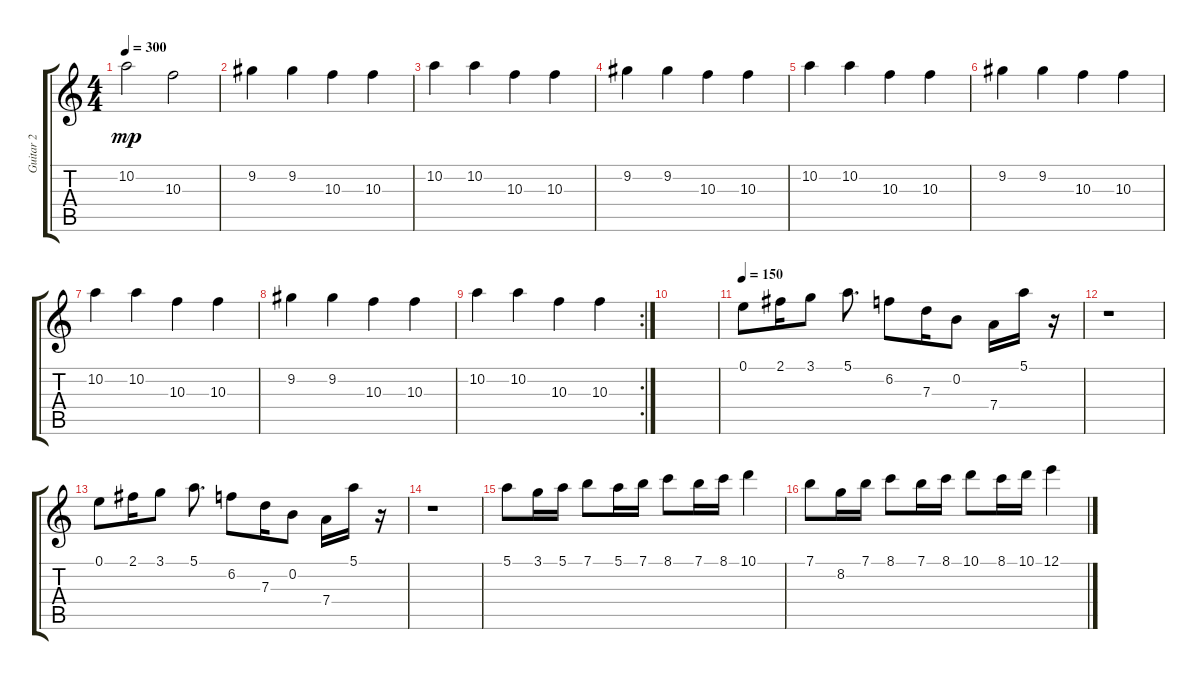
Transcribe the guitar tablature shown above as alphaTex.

\track ("Guitar 2" "Guitar 2") {instrument distortionguitar}
\staff {score tabs}
\tuning (E4 B3 G3 D3 A2 E2) {hide}
\ts (4 4)
\tempo 300
\clef g2
\ks c
10.2.2{dy mp} 10.3.2 |
9.2.4 9.2.4 10.3.4 10.3.4 |
10.2.4 10.2.4 10.3.4 10.3.4 |
9.2.4 9.2.4 10.3.4 10.3.4 |
10.2.4 10.2.4 10.3.4 10.3.4 |
9.2.4 9.2.4 10.3.4 10.3.4 |
10.2.4 10.2.4 10.3.4 10.3.4 |
9.2.4 9.2.4 10.3.4 10.3.4 |
\rc 2
10.2.4 10.2.4 10.3.4 10.3.4 |
|
\tempo 150
0.1.8 2.1.16 3.1.8 5.1.8{d} 6.2.8 7.3.16 0.2.8 7.4.16 5.1.16 r.16 |
r.1 |
0.1.8 2.1.16 3.1.8 5.1.8{d} 6.2.8 7.3.16 0.2.8 7.4.16 5.1.16 r.16 |
r.1 |
5.1.8 3.1.16 5.1.16 7.1.8 5.1.16 7.1.16 8.1.8 7.1.16 8.1.16 10.1.4 |
7.1.8 8.2.16 7.1.16 8.1.8 7.1.16 8.1.16 10.1.8 8.1.16 10.1.16 12.1.4
